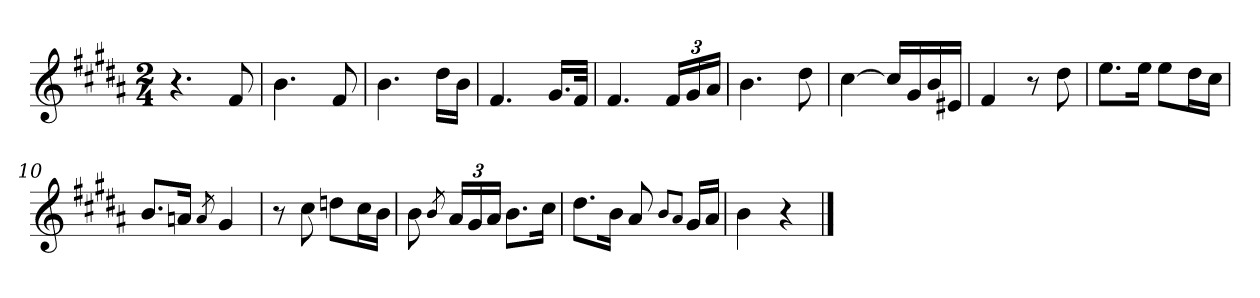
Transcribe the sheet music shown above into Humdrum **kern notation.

**kern
*part1
*staff1
*clefG2
*k[f#c#g#d#a#]
*M2/4
=1
4.r
8f#/
=2
4.b\
8f#/
=3
4.b\
16dd#\LL
16b\JJ
=4
4.f#/
16.g#/LL
32f#/JJk
=5
4.f#/
24f#/LL
24g#/
24a#/JJ
=6
4.b\
8dd#\
=7
[4cc#\
16cc#/LL]
16g#/
16b/
16e#X/JJ
=8
4f#/
8r
8dd#\
=9
8.ee\L
16ee\Jk
8ee\L
16dd#\L
16cc#\JJ
=10
8.b/L
16an/Jk
8qa/
4g#/
!!LO:LB:g=z
=11
8r
8cc#\
8ddn\L
16cc#\L
16b\JJ
=12
8b\
8qb/
24a#/LL
24g#/
24a#/JJ
8.b\L
16cc#\Jk
=13
8.dd#\L
16b\Jk
8a#/
8qb/L
8qa#/J
16g#/LL
16a#/JJ
=14
4b\
4r
==
*-
